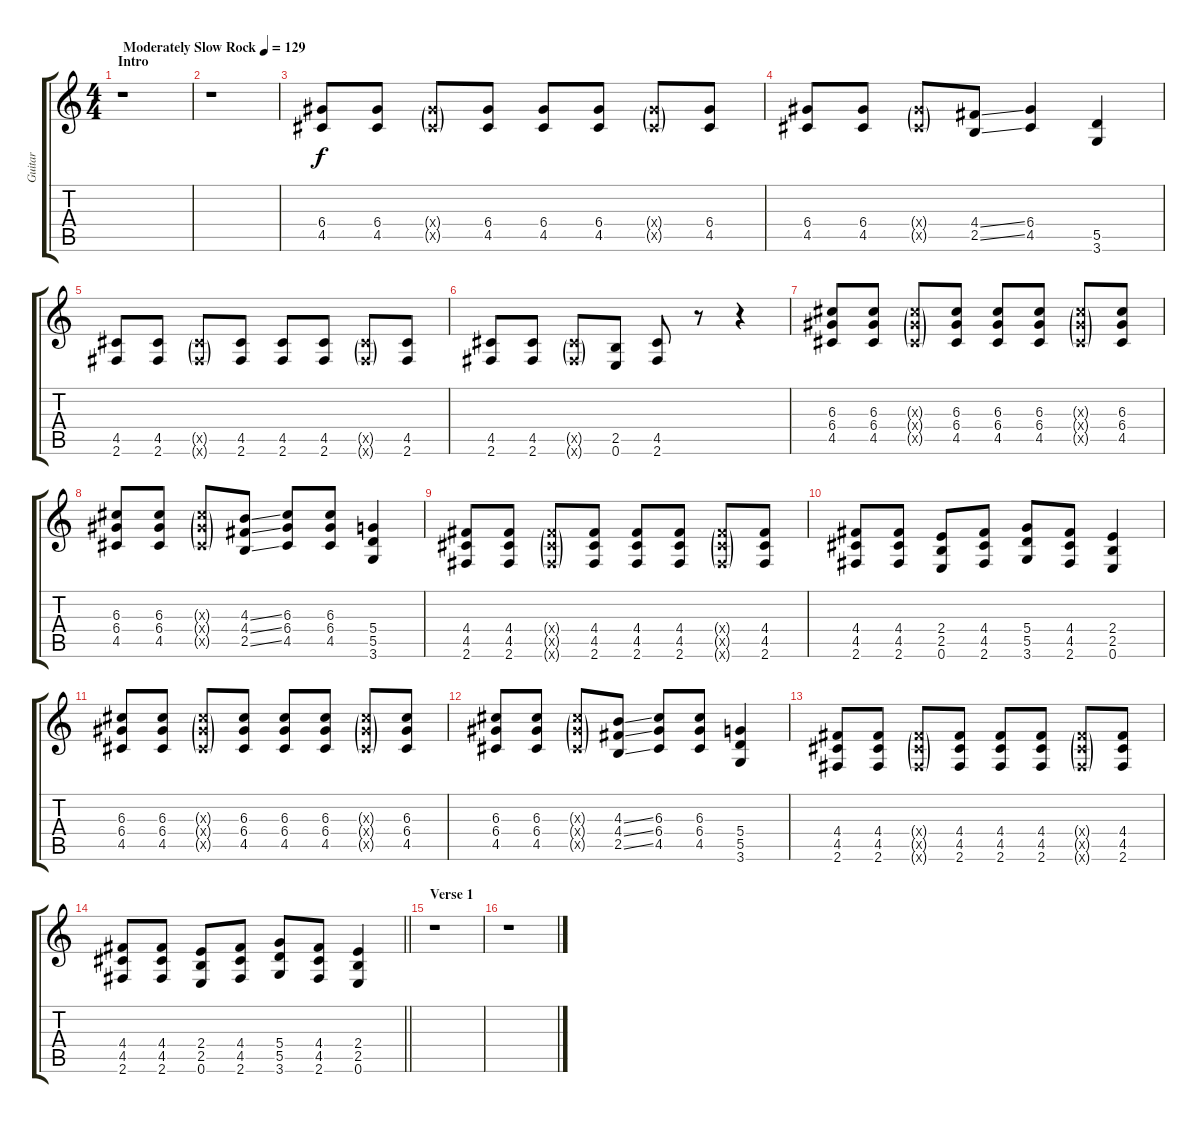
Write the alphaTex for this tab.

\track ("Guitar" "Guitar") {instrument overdrivenguitar}
\staff {score tabs}
\tuning (E4 B3 G3 D3 A2 E2) {hide}
\ts (4 4)
\section ("" "Intro")
\tempo (129 "Moderately Slow Rock")
\clef g2
\ks c
r.1{dy f instrument overdrivenguitar} |
r.1 |
(6.4 4.5).8 (6.4 4.5).8 (6.4{g x} 4.5{g x}).8 (6.4 4.5).8 (6.4 4.5).8 (6.4 4.5).8 (6.4{g x} 4.5{g x}).8 (6.4 4.5).8 |
(6.4 4.5).8 (6.4 4.5).8 (6.4{g x} 4.5{g x}).8 (4.4{ss} 2.5{ss}).8 (6.4 4.5).4 (5.5 3.6).4 |
(4.5 2.6).8 (4.5 2.6).8 (4.5{g x} 2.6{g x}).8 (4.5 2.6).8 (4.5 2.6).8 (4.5 2.6).8 (4.5{g x} 2.6{g x}).8 (4.5 2.6).8 |
(4.5 2.6).8 (4.5 2.6).8 (4.5{g x} 2.6{g x}).8 (2.5 0.6).8 (4.5 2.6).8 r.8 r.4 |
(6.3 6.4 4.5).8 (6.3 6.4 4.5).8 (6.3{g x} 6.4{g x} 4.5{g x}).8 (6.3 6.4 4.5).8 (6.3 6.4 4.5).8 (6.3 6.4 4.5).8 (6.3{g x} 6.4{g x} 4.5{g x}).8 (6.3 6.4 4.5).8 |
(6.3 6.4 4.5).8 (6.3 6.4 4.5).8 (6.3{g x} 6.4{g x} 4.5{g x}).8 (4.3{ss} 4.4{ss} 2.5{ss}).8 (6.3 6.4 4.5).8 (6.3 6.4 4.5).8 (5.4 5.5 3.6).4 |
(4.4 4.5 2.6).8 (4.4 4.5 2.6).8 (4.4{g x} 4.5{g x} 2.6{g x}).8 (4.4 4.5 2.6).8 (4.4 4.5 2.6).8 (4.4 4.5 2.6).8 (4.4{g x} 4.5{g x} 2.6{g x}).8 (4.4 4.5 2.6).8 |
(4.4 4.5 2.6).8 (4.4 4.5 2.6).8 (2.4 2.5 0.6).8 (4.4 4.5 2.6).8 (5.4 5.5 3.6).8 (4.4 4.5 2.6).8 (2.4 2.5 0.6).4 |
(6.3 6.4 4.5).8 (6.3 6.4 4.5).8 (6.3{g x} 6.4{g x} 4.5{g x}).8 (6.3 6.4 4.5).8 (6.3 6.4 4.5).8 (6.3 6.4 4.5).8 (6.3{g x} 6.4{g x} 4.5{g x}).8 (6.3 6.4 4.5).8 |
(6.3 6.4 4.5).8 (6.3 6.4 4.5).8 (6.3{g x} 6.4{g x} 4.5{g x}).8 (4.3{ss} 4.4{ss} 2.5{ss}).8 (6.3 6.4 4.5).8 (6.3 6.4 4.5).8 (5.4 5.5 3.6).4 |
(4.4 4.5 2.6).8 (4.4 4.5 2.6).8 (4.4{g x} 4.5{g x} 2.6{g x}).8 (4.4 4.5 2.6).8 (4.4 4.5 2.6).8 (4.4 4.5 2.6).8 (4.4{g x} 4.5{g x} 2.6{g x}).8 (4.4 4.5 2.6).8 |
\barLineRight lightlight
(4.4 4.5 2.6).8 (4.4 4.5 2.6).8 (2.4 2.5 0.6).8 (4.4 4.5 2.6).8 (5.4 5.5 3.6).8 (4.4 4.5 2.6).8 (2.4 2.5 0.6).4 |
\section ("" "Verse 1")
r.1 |
r.1
